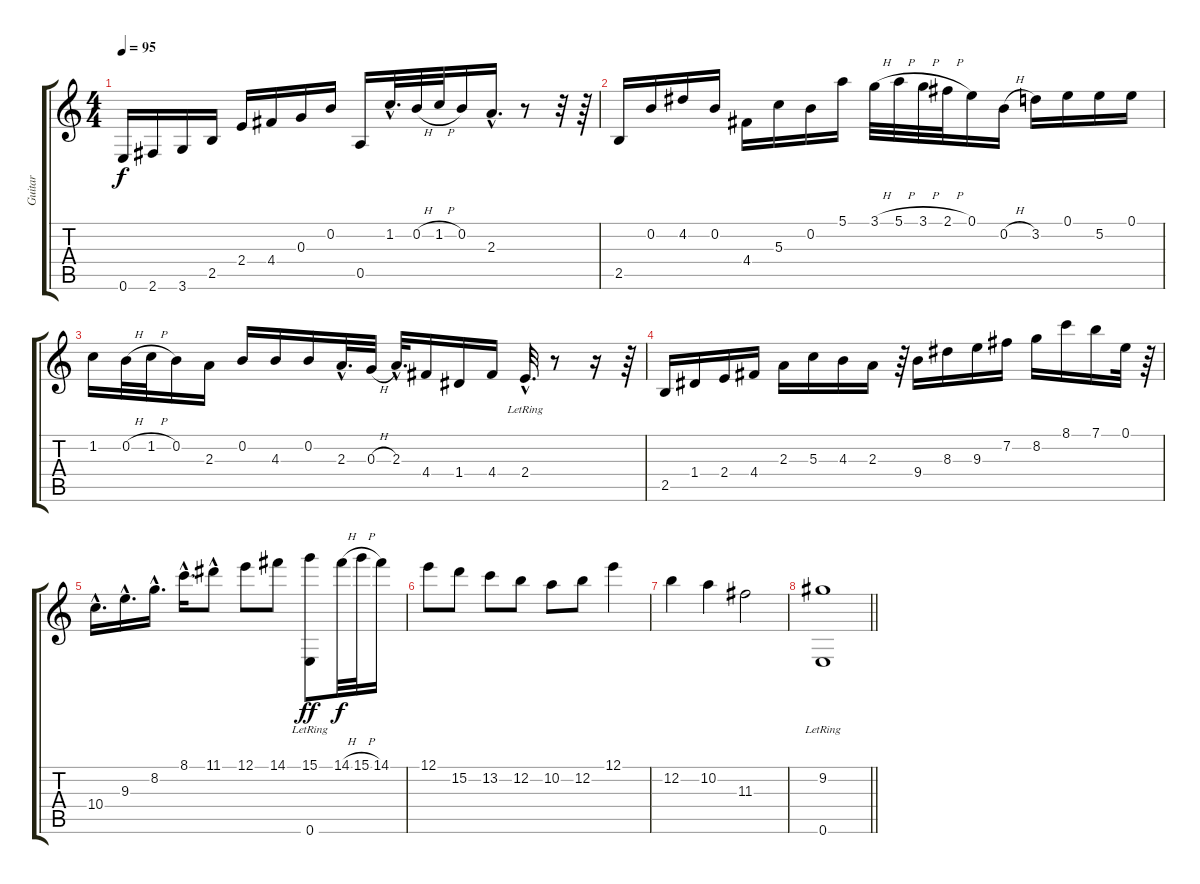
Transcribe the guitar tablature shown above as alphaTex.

\track ("Guitar" "Guitar") {instrument acousticguitarnylon}
\staff {score tabs}
\tuning (E4 B3 G3 D3 A2 E2) {hide}
\ts (4 4)
\tempo 95
\clef g2
\ks c
0.6.16{dy f} 2.6.16 3.6.16 2.5.16 2.4.16 4.4.16 0.3.16 0.2.16 0.5.16 1.2{hac}.32{d} 0.2{h}.32 1.2{h}.32 0.2.16 2.3{hac}.16{d} r.8 r.32 r.64 |
2.5.16 0.2.16 4.2.16 0.2.16 4.4.16 5.3.16 0.2.16 5.1.16 3.1{h}.32 5.1{h}.32 3.1{h}.32 2.1{h}.32 0.1.16 0.2{h}.16 3.2.16 0.1.16 5.2.16 0.1.16 |
1.2.16 0.2{h}.32 1.2{h}.32 0.2.16 2.3.16 0.2.16 4.3.16 0.2.16 2.3{hac}.32{d} 0.3{h}.32 2.3{hac}.32{d} 4.4.16 1.4.16 4.4.16 2.4{hac lr}.32{d} r.8 r.16 r.64 |
2.5.16 1.4.16 2.4.16 4.4.16 2.3.16 5.3.16 4.3.16 2.3.16 r.64 9.4.16 8.3.16 9.3.16 7.2.16 8.2.16 8.1.16 7.1.16 0.1.32 r.64 |
10.4{hac}.16{d} 9.3{hac}.16{d} 8.2{hac}.16{d} 8.1{hac}.16{d} 11.1{hac}.8 12.1.8 14.1.8 (15.1 0.6{lr}).8{dy ff} 14.1{h}.32{dy f} 15.1{h}.32 14.1.16 |
12.1.8 15.2.8 13.2.8 12.2.8 10.2.8 12.2.8 12.1.4 |
12.2.4 10.2.4 11.3.2 |
\barLineRight lightlight
(9.2 0.6{lr}).1
